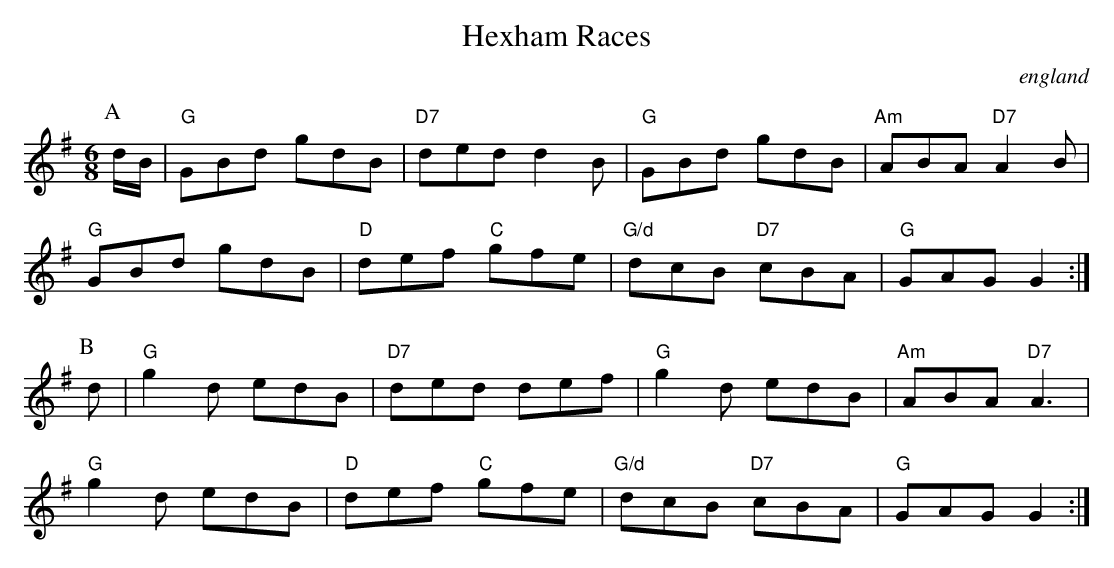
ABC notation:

X:1
T:Hexham Races
O:england
M:6/8
K:G
P:A
d/2B/2|"G"GBd gdB|"D7"ded d2B|"G"GBd gdB|"Am"ABA "D7"A2B|
"G"GBd gdB|"D"def "C"gfe|"G/d"dcB "D7"cBA|"G"GAG G2:|
P:B
d|"G"g2d edB|"D7"ded def|"G"g2d edB|"Am"ABA "D7"A3|
"G"g2d edB|"D"def "C"gfe|"G/d"dcB "D7"cBA|"G"GAG G2:|
